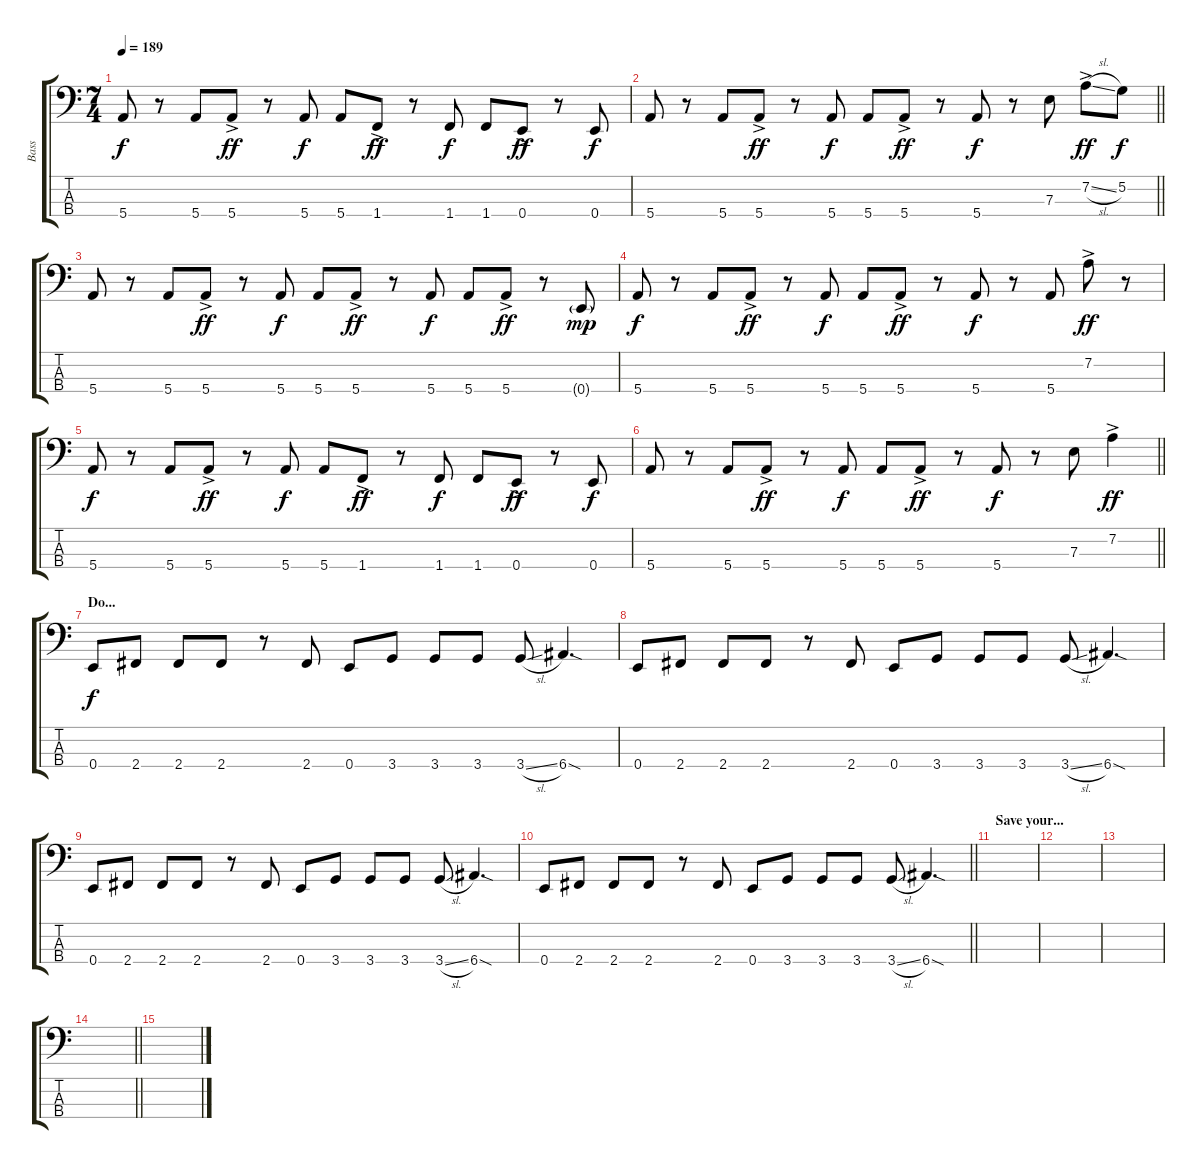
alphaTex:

\track ("Bass" "Bass") {instrument electricbassfinger}
\staff {score tabs}
\tuning (G2 D2 A1 E1) {hide}
\ts (7 4)
\tempo 189
\clef f4
\ks c
5.4.8{dy f} r.8 5.4.8 5.4{ac}.8{dy ff} r.8 5.4.8{dy f} 5.4.8 1.4{ac}.8{dy ff} r.8 1.4.8{dy f} 1.4.8 0.4{ac}.8{dy ff} r.8 0.4.8{dy f} |
\barLineRight lightlight
5.4.8 r.8 5.4.8 5.4{ac}.8{dy ff} r.8 5.4.8{dy f} 5.4.8 5.4{ac}.8{dy ff} r.8 5.4.8{dy f} r.8 7.3.8 7.2{sl ac}.8{dy ff} 5.2.8{dy f} |
\section ("" "")
5.4.8 r.8 5.4.8 5.4{ac}.8{dy ff} r.8 5.4.8{dy f} 5.4.8 5.4{ac}.8{dy ff} r.8 5.4.8{dy f} 5.4.8 5.4{ac}.8{dy ff} r.8 0.4{g}.8{dy mp} |
5.4.8{dy f} r.8 5.4.8 5.4{ac}.8{dy ff} r.8 5.4.8{dy f} 5.4.8 5.4{ac}.8{dy ff} r.8 5.4.8{dy f} r.8 5.4.8 7.2{ac}.8{dy ff} r.8 |
5.4.8{dy f} r.8 5.4.8 5.4{ac}.8{dy ff} r.8 5.4.8{dy f} 5.4.8 1.4{ac}.8{dy ff} r.8 1.4.8{dy f} 1.4.8 0.4{ac}.8{dy ff} r.8 0.4.8{dy f} |
\barLineRight lightlight
5.4.8 r.8 5.4.8 5.4{ac}.8{dy ff} r.8 5.4.8{dy f} 5.4.8 5.4{ac}.8{dy ff} r.8 5.4.8{dy f} r.8 7.3.8 7.2{ac}.4{dy ff} |
\section ("" "Do...")
0.4.8{dy f} 2.4.8 2.4.8 2.4.8 r.8 2.4.8 0.4.8 3.4.8 3.4.8 3.4.8 3.4{sl}.8 6.4{sod}.4{d} |
0.4.8 2.4.8 2.4.8 2.4.8 r.8 2.4.8 0.4.8 3.4.8 3.4.8 3.4.8 3.4{sl}.8 6.4{sod}.4{d} |
0.4.8 2.4.8 2.4.8 2.4.8 r.8 2.4.8 0.4.8 3.4.8 3.4.8 3.4.8 3.4{sl}.8 6.4{sod}.4{d} |
\barLineRight lightlight
0.4.8 2.4.8 2.4.8 2.4.8 r.8 2.4.8 0.4.8 3.4.8 3.4.8 3.4.8 3.4{sl}.8 6.4{sod}.4{d} |
\section ("" "Save your...")
|
|
|
\barLineRight lightlight
|
\section ("" "")
